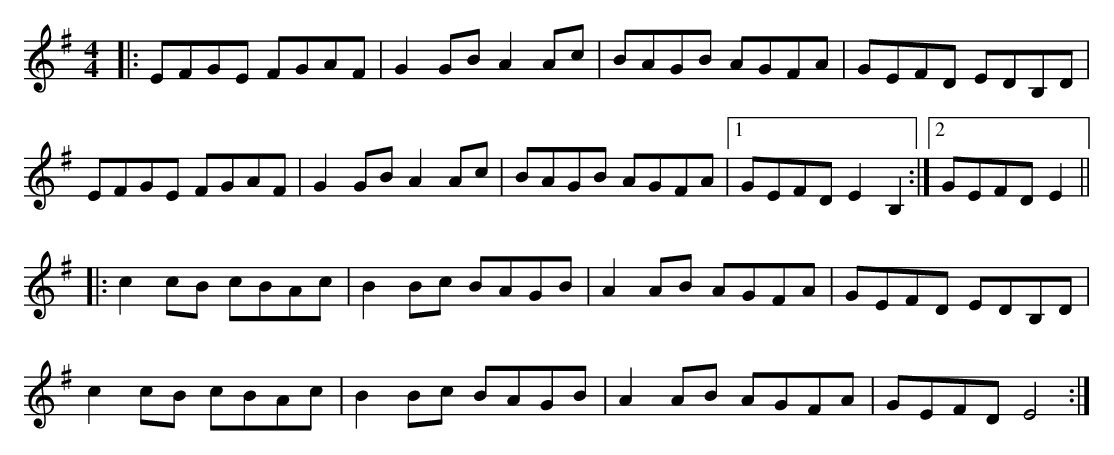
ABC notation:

X:1
M:4/4
K:Emin
|:EFGE FGAF|G2GB A2Ac|BAGB AGFA|GEFD EDB,D|
EFGE FGAF|G2GB A2Ac|BAGB AGFA|1 GEFD E2 B,2:|2 GEFD E2||
|:c2cB cBAc|B2Bc BAGB|A2AB AGFA|GEFD EDB,D|
c2cB cBAc|B2Bc BAGB|A2AB AGFA|GEFD E4:|
